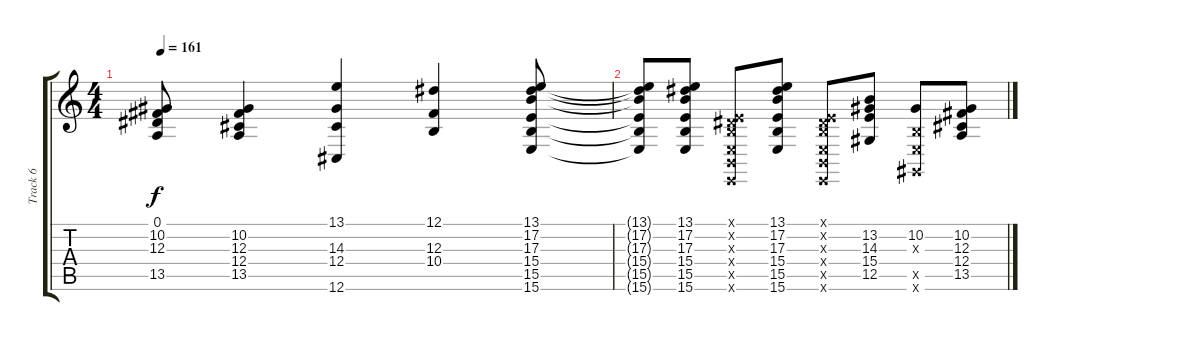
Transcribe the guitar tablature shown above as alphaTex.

\track ("Track 6" "Track 6") {instrument electricpiano1}
\staff {score tabs}
\tuning (Eb4 Bb3 Gb3 Db3 Ab2 Db2) {hide}
\ts (4 4)
\tempo 161
\clef g2
\ks c
(0.1{t} 10.2{t} 12.3{t} 13.5{t}).8{dy f} (10.2 12.3 12.4 13.5).4 (13.1 14.3 12.4 12.6).4 (12.1 12.3 10.4).4 (13.1 17.2 17.3 15.4 15.5 15.6).8 |
(13.1{t} 17.2{t} 17.3{t} 15.4{t} 15.5{t} 15.6{t}).8 (13.1 17.2 17.3 15.4 15.5 15.6).8 (0.1{x} 6.2{x} 5.3{x} 3.4{x} 3.5{x} 3.6{x}).8 (13.1 17.2 17.3 15.4 15.5 15.6).8 (0.1{x} 6.2{x} 5.3{x} 3.4{x} 3.5{x} 3.6{x}).8 (13.2 14.3 15.4 12.5).8 (10.2 5.3{x} 8.5{x} 7.6{x}).8 (10.2 12.3 12.4 13.5).8
